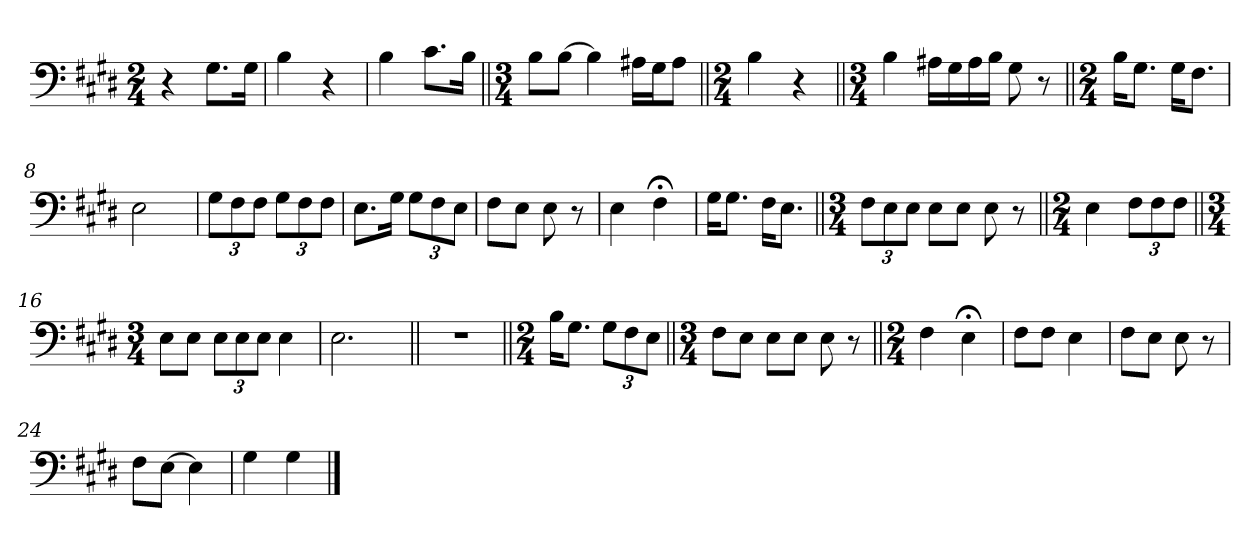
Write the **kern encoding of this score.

**kern
*part1
*staff1
*clefF4
*k[f#c#g#d#]
*M2/4
=1
4r
8.G#\L
16G#\Jk
=2
4B\
4r
=3
4B\
8.c#\L
16B\Jk
=4||
*M3/4
8B\L
[8B\J
4B\]
16A#X\LL
16G#\J
8A#\J
=5||
*M2/4
4B\
4r
=6||
*M3/4
4B\
16A#X\LL
16G#\
16A#\
16B\JJ
8G#\
8r
=7||
*M2/4
16B\KL
8.G#\J
16G#\KL
8.F#\J
=8
2E\
=9
12G#\L
12F#\
12F#\J
12G#\L
12F#\
12F#\J
=10
8.E\L
16G#\Jk
12G#\L
12F#\
12E\J
=11
8F#\L
8E\J
8E\
8r
=12
4E\
4F#;<\
=13
16G#\KL
8.G#\J
16F#\KL
8.E\J
=14||
*M3/4
12F#\L
12E\
12E\J
8E\L
8E\J
8E\
8r
=15||
*M2/4
4E\
12F#\L
12F#\
12F#\J
=16||
*M3/4
8E\L
8E\J
12E\L
12E\
12E\J
4E\
=17
2.E\
=18||
2.r
=19||
*M2/4
16B\KL
8.G#\J
12G#\L
12F#\
12E\J
=20||
*M3/4
8F#\L
8E\J
8E\L
8E\J
8E\
8r
=21||
*M2/4
4F#\
4E;<\
=22
8F#\L
8F#\J
4E\
=23
8F#\L
8E\J
8E\
8r
=24
8F#\L
[8E\J
4E\]
=25
4G#\
4G#\
==
*-
